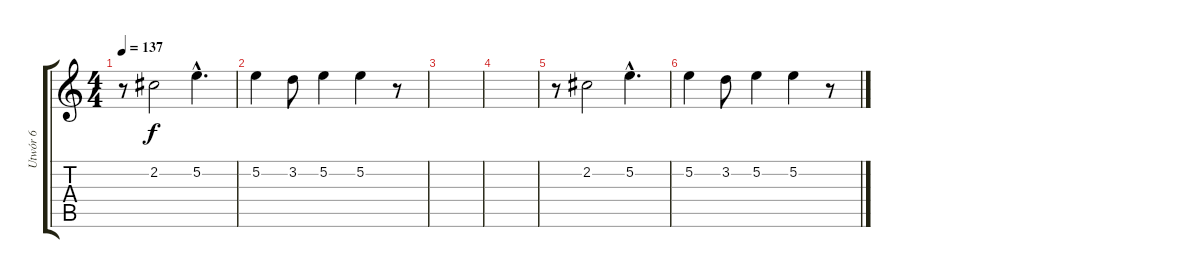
\track ("Utwór 6" "Utwór 6") {instrument electricguitarjazz}
\staff {score tabs}
\tuning (E4 B3 G3 D3 A2 E2) {hide}
\ts (4 4)
\tempo 137
\clef g2
\ks c
r.8{dy f} 2.2.2 5.2{hac}.4{d} |
5.2.4 3.2.8 5.2.4 5.2.4 r.8 |
|
|
r.8 2.2.2 5.2{hac}.4{d} |
5.2.4 3.2.8 5.2.4 5.2.4 r.8
